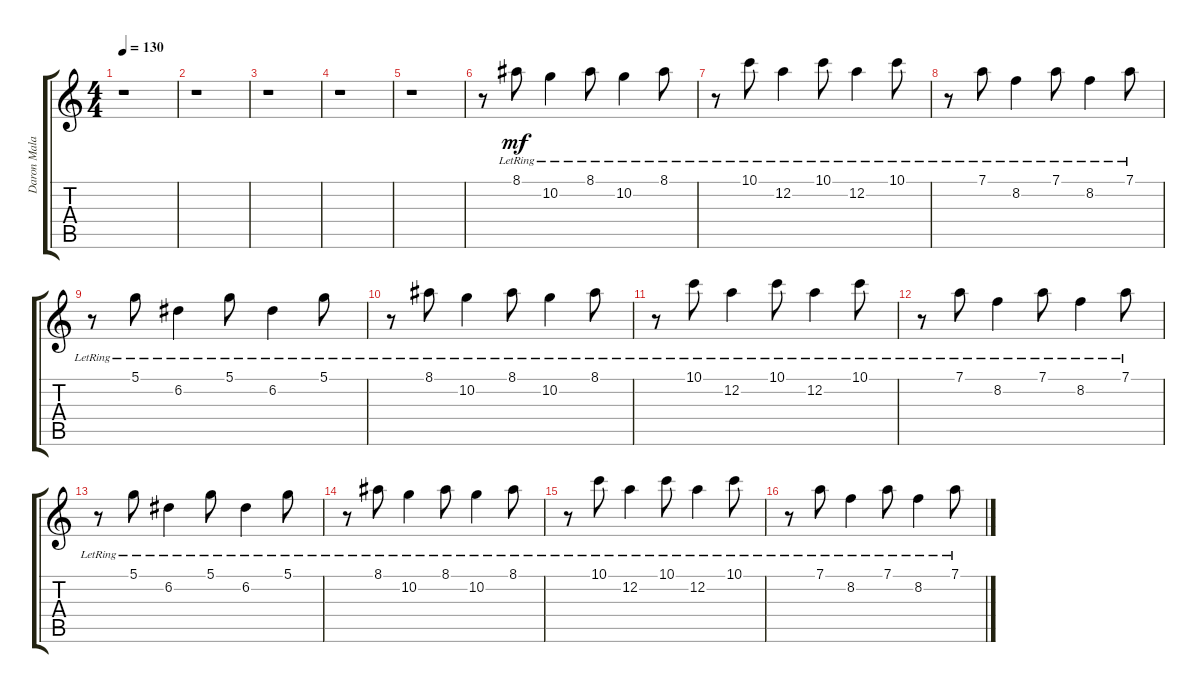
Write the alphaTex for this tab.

\track ("Daron Malakian" "Daron Mala") {instrument acousticguitarsteel}
\staff {score tabs}
\tuning (D4 A3 F3 C3 G2 C2) {hide}
\ts (4 4)
\tempo 130
\clef g2
\ks c
r.1{dy mf} |
r.1 |
r.1 |
r.1 |
r.1 |
r.8 8.1{lr}.8 10.2{lr}.4 8.1{lr}.8 10.2{lr}.4 8.1{lr}.8 |
r.8 10.1{lr}.8 12.2{lr}.4 10.1{lr}.8 12.2{lr}.4 10.1{lr}.8 |
r.8 7.1{lr}.8 8.2{lr}.4 7.1{lr}.8 8.2{lr}.4 7.1{lr}.8 |
r.8 5.1{lr}.8 6.2{lr}.4 5.1{lr}.8 6.2{lr}.4 5.1{lr}.8 |
r.8 8.1{lr}.8 10.2{lr}.4 8.1{lr}.8 10.2{lr}.4 8.1{lr}.8 |
r.8 10.1{lr}.8 12.2{lr}.4 10.1{lr}.8 12.2{lr}.4 10.1{lr}.8 |
r.8 7.1{lr}.8 8.2{lr}.4 7.1{lr}.8 8.2{lr}.4 7.1{lr}.8 |
r.8 5.1{lr}.8 6.2{lr}.4 5.1{lr}.8 6.2{lr}.4 5.1{lr}.8 |
r.8 8.1{lr}.8 10.2{lr}.4 8.1{lr}.8 10.2{lr}.4 8.1{lr}.8 |
r.8 10.1{lr}.8 12.2{lr}.4 10.1{lr}.8 12.2{lr}.4 10.1{lr}.8 |
r.8 7.1{lr}.8 8.2{lr}.4 7.1{lr}.8 8.2{lr}.4 7.1{lr}.8
